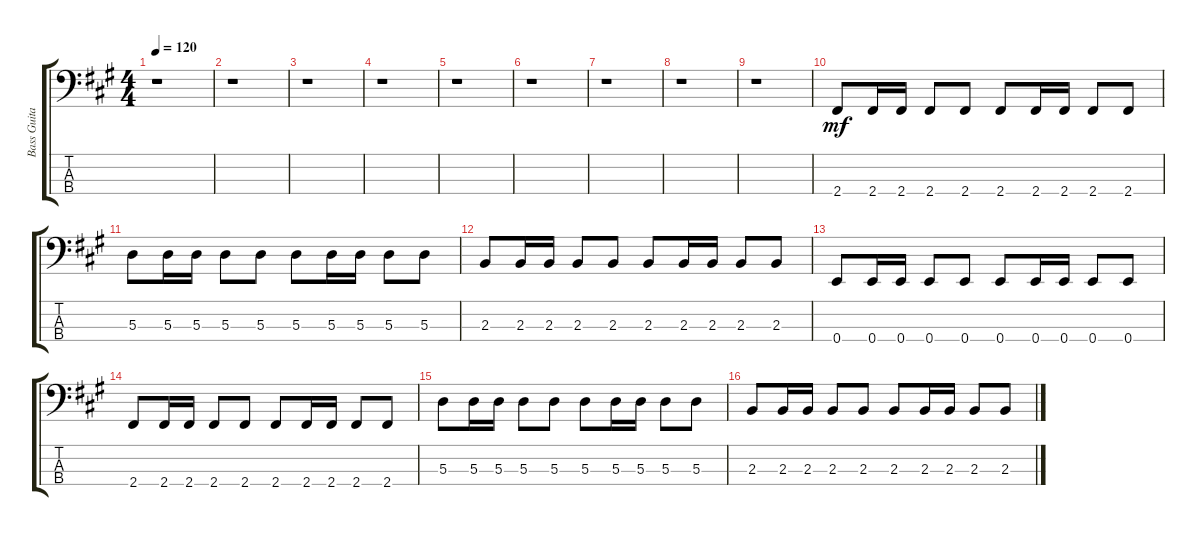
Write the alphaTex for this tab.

\track ("Bass Guitar" "Bass Guita") {instrument electricbassfinger}
\staff {score tabs}
\tuning (G2 D2 A1 E1) {hide}
\ts (4 4)
\tempo 120
\clef f4
\ks f#minor
r.1{dy mf} |
r.1 |
r.1 |
r.1 |
r.1 |
r.1 |
r.1 |
r.1 |
r.1 |
2.4.8 2.4.16 2.4.16 2.4.8 2.4.8 2.4.8 2.4.16 2.4.16 2.4.8 2.4.8 |
5.3.8 5.3.16 5.3.16 5.3.8 5.3.8 5.3.8 5.3.16 5.3.16 5.3.8 5.3.8 |
2.3.8 2.3.16 2.3.16 2.3.8 2.3.8 2.3.8 2.3.16 2.3.16 2.3.8 2.3.8 |
0.4.8 0.4.16 0.4.16 0.4.8 0.4.8 0.4.8 0.4.16 0.4.16 0.4.8 0.4.8 |
2.4.8 2.4.16 2.4.16 2.4.8 2.4.8 2.4.8 2.4.16 2.4.16 2.4.8 2.4.8 |
5.3.8 5.3.16 5.3.16 5.3.8 5.3.8 5.3.8 5.3.16 5.3.16 5.3.8 5.3.8 |
2.3.8 2.3.16 2.3.16 2.3.8 2.3.8 2.3.8 2.3.16 2.3.16 2.3.8 2.3.8
